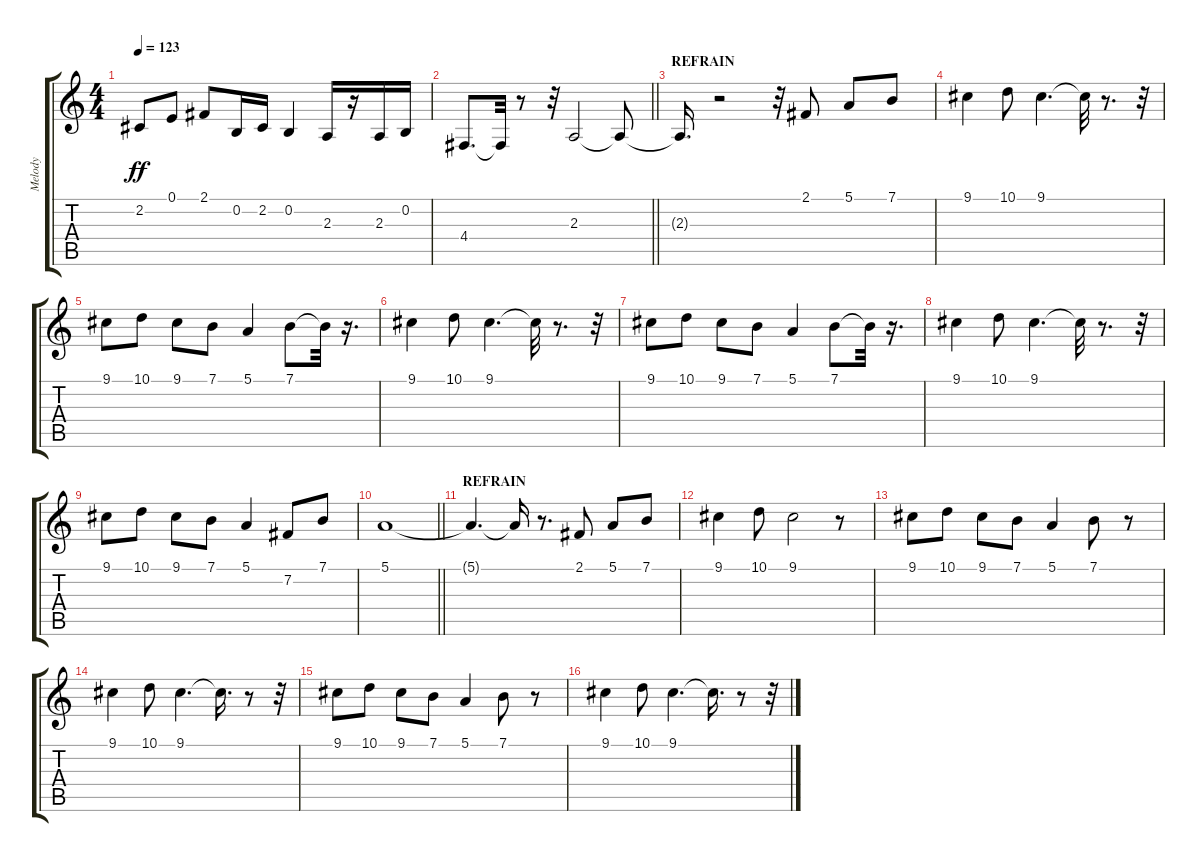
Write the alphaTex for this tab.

\track ("Melody" "Melody") {instrument acousticgrandpiano}
\staff {score tabs}
\tuning (E4 B3 G3 D3 A2 E2) {hide}
\ts (4 4)
\tempo 123
\clef g2
\ks c
2.2.8{dy ff} 0.1.8 2.1.8 0.2.16 2.2.16 0.2.4 2.3.16 r.16 2.3.16 0.2.16 |
\barLineRight lightlight
4.4.8{d} 4.4{t}.32 r.8 r.32 2.3.2 2.3{t}.8 |
\section ("" "REFRAIN")
2.3{t}.16{d} r.2 r.32 2.1.8 5.1.8 7.1.8 |
9.1.4 10.1.8 9.1.4{d} 9.1{t}.32 r.8{d} r.32 |
9.1.8 10.1.8 9.1.8 7.1.8 5.1.4 7.1.8 7.1{t}.32 r.16{d} |
9.1.4 10.1.8 9.1.4{d} 9.1{t}.32 r.8{d} r.32 |
9.1.8 10.1.8 9.1.8 7.1.8 5.1.4 7.1.8 7.1{t}.32 r.16{d} |
9.1.4 10.1.8 9.1.4{d} 9.1{t}.32 r.8{d} r.32 |
9.1.8 10.1.8 9.1.8 7.1.8 5.1.4 7.2.8 7.1.8 |
\barLineRight lightlight
5.1.1 |
\section ("" "REFRAIN")
5.1{t}.4{d} 5.1{t}.16 r.8{d} 2.1.8 5.1.8 7.1.8 |
9.1.4 10.1.8 9.1.2 r.8 |
9.1.8 10.1.8 9.1.8 7.1.8 5.1.4 7.1.8 r.8 |
9.1.4 10.1.8 9.1.4{d} 9.1{t}.16{d} r.8 r.32 |
9.1.8 10.1.8 9.1.8 7.1.8 5.1.4 7.1.8 r.8 |
9.1.4 10.1.8 9.1.4{d} 9.1{t}.16{d} r.8 r.32
